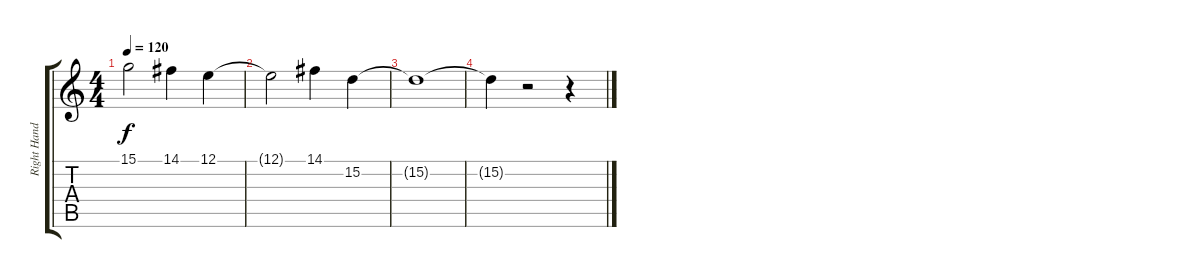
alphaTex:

\track ("Right Hand (MIDI)" "Right Hand") {instrument acousticgrandpiano}
\staff {score tabs}
\tuning (E4 B3 G3 D3 A2 E2) {hide}
\ts (4 4)
\tempo 120
\clef g2
\ks c
15.1{t}.2{dy f} 14.1.4 12.1.4 |
12.1{t}.2 14.1.4 15.2.4 |
15.2{t}.1 |
15.2{t}.4 r.2 r.4
